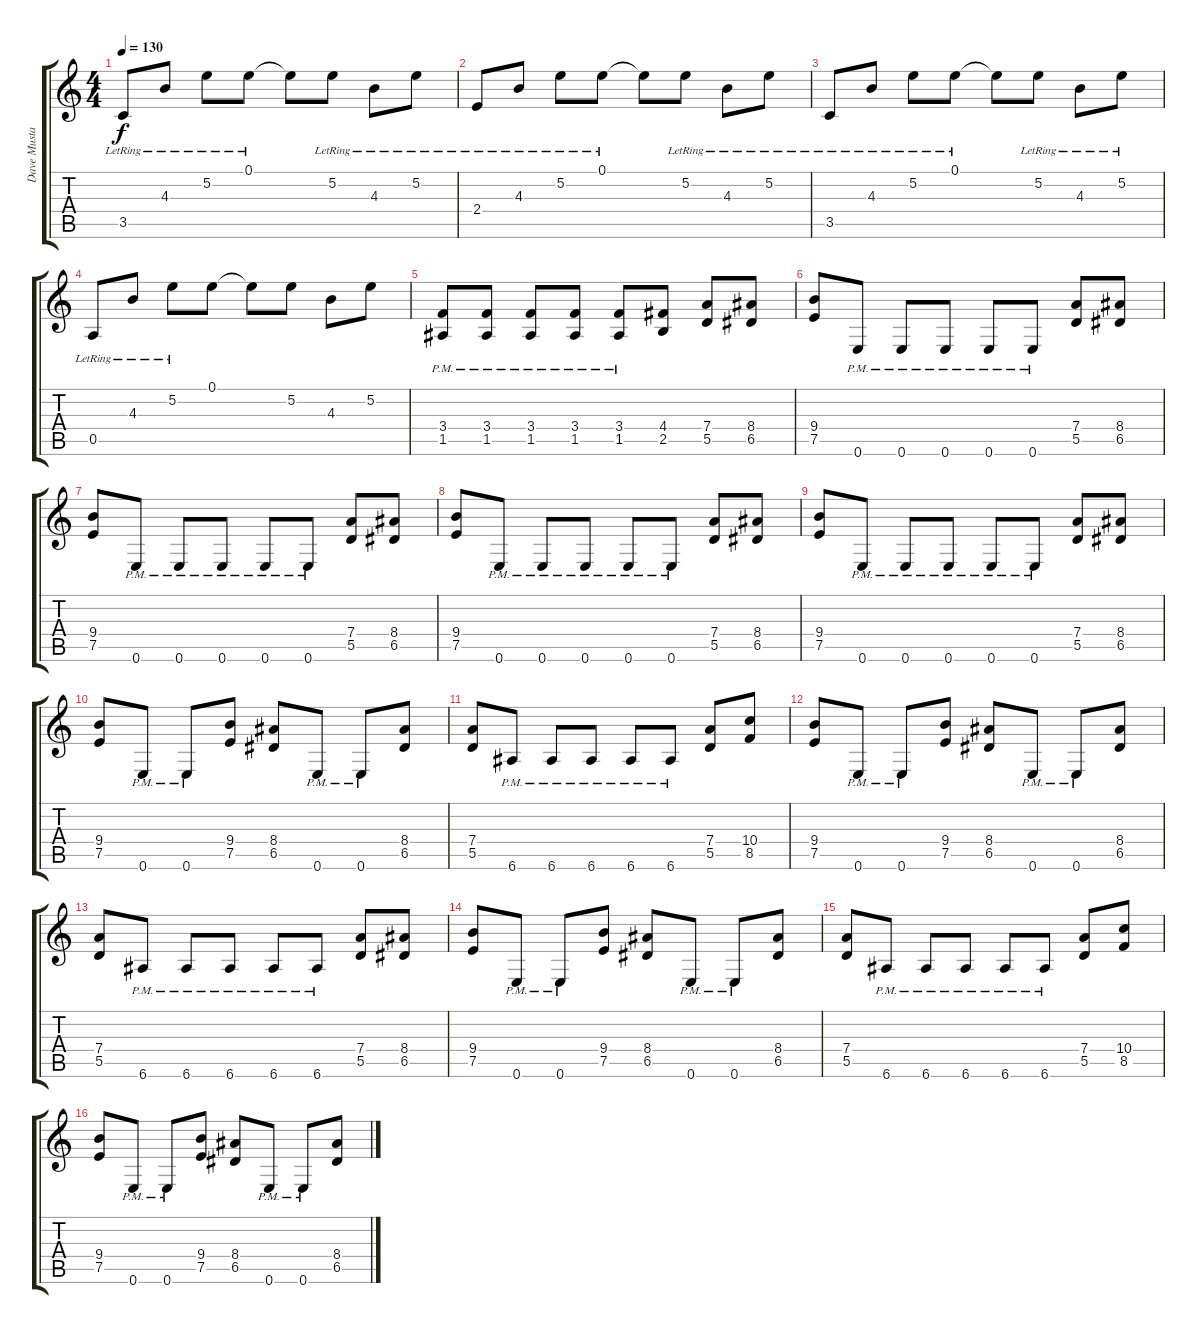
\track ("Dave Mustaine Rythm" "Dave Musta") {instrument distortionguitar}
\staff {score tabs}
\tuning (E4 B3 G3 D3 A2 E2) {hide}
\ts (4 4)
\tempo 130
\clef g2
\ks c
3.5{lr}.8{dy f} 4.3{lr}.8 5.2{lr}.8 0.1{lr}.8 0.1{t}.8 5.2{lr}.8 4.3{lr}.8 5.2{lr}.8 |
2.4{lr}.8 4.3{lr}.8 5.2{lr}.8 0.1{lr}.8 0.1{t}.8 5.2{lr}.8 4.3{lr}.8 5.2{lr}.8 |
3.5{lr}.8 4.3{lr}.8 5.2{lr}.8 0.1{lr}.8 0.1{t}.8 5.2{lr}.8 4.3{lr}.8 5.2{lr}.8 |
0.5{lr}.8 4.3{lr}.8 5.2{lr}.8 0.1.8 0.1{t}.8 5.2.8 4.3.8 5.2.8 |
(3.4{pm} 1.5{pm}).8{volume 16} (3.4{pm} 1.5{pm}).8 (3.4{pm} 1.5{pm}).8 (3.4{pm} 1.5{pm}).8 (3.4{pm} 1.5{pm}).8 (4.4 2.5).8 (7.4 5.5).8 (8.4 6.5).8 |
(9.4 7.5).8 0.6{pm}.8 0.6{pm}.8 0.6{pm}.8 0.6{pm}.8 0.6{pm}.8 (7.4 5.5).8 (8.4 6.5).8 |
(9.4 7.5).8 0.6{pm}.8 0.6{pm}.8 0.6{pm}.8 0.6{pm}.8 0.6{pm}.8 (7.4 5.5).8 (8.4 6.5).8 |
(9.4 7.5).8 0.6{pm}.8 0.6{pm}.8 0.6{pm}.8 0.6{pm}.8 0.6{pm}.8 (7.4 5.5).8 (8.4 6.5).8 |
(9.4 7.5).8 0.6{pm}.8 0.6{pm}.8 0.6{pm}.8 0.6{pm}.8 0.6{pm}.8 (7.4 5.5).8 (8.4 6.5).8 |
(9.4 7.5).8 0.6{pm}.8 0.6{pm}.8 (9.4 7.5).8 (8.4 6.5).8 0.6{pm}.8 0.6{pm}.8 (8.4 6.5).8 |
(7.4 5.5).8 6.6{pm}.8 6.6{pm}.8 6.6{pm}.8 6.6{pm}.8 6.6{pm}.8 (7.4 5.5).8 (10.4 8.5).8 |
(9.4 7.5).8 0.6{pm}.8 0.6{pm}.8 (9.4 7.5).8 (8.4 6.5).8 0.6{pm}.8 0.6{pm}.8 (8.4 6.5).8 |
(7.4 5.5).8 6.6{pm}.8 6.6{pm}.8 6.6{pm}.8 6.6{pm}.8 6.6{pm}.8 (7.4 5.5).8 (8.4 6.5).8 |
(9.4 7.5).8 0.6{pm}.8 0.6{pm}.8 (9.4 7.5).8 (8.4 6.5).8 0.6{pm}.8 0.6{pm}.8 (8.4 6.5).8 |
(7.4 5.5).8 6.6{pm}.8 6.6{pm}.8 6.6{pm}.8 6.6{pm}.8 6.6{pm}.8 (7.4 5.5).8 (10.4 8.5).8 |
(9.4 7.5).8 0.6{pm}.8 0.6{pm}.8 (9.4 7.5).8 (8.4 6.5).8 0.6{pm}.8 0.6{pm}.8 (8.4 6.5).8
